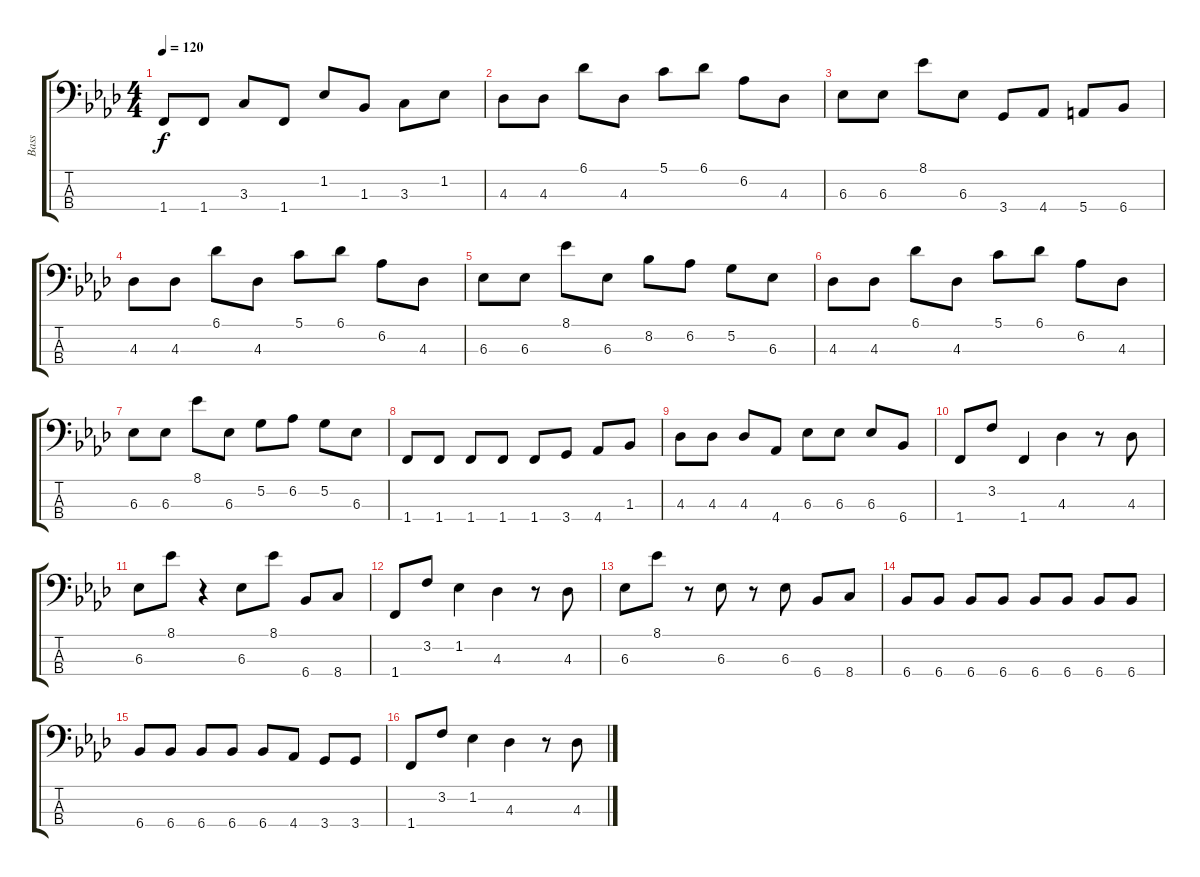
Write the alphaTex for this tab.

\track ("Bass" "Bass") {instrument fretlessbass}
\staff {score tabs}
\tuning (G2 D2 A1 E1) {hide}
\ts (4 4)
\tempo 120
\clef f4
\ks ab
1.4.8{dy f} 1.4.8 3.3.8 1.4.8 1.2.8 1.3.8 3.3.8 1.2.8 |
4.3.8 4.3.8 6.1.8 4.3.8 5.1.8 6.1.8 6.2.8 4.3.8 |
6.3.8 6.3.8 8.1.8 6.3.8 3.4.8 4.4.8 5.4.8 6.4.8 |
4.3.8 4.3.8 6.1.8 4.3.8 5.1.8 6.1.8 6.2.8 4.3.8 |
6.3.8 6.3.8 8.1.8 6.3.8 8.2.8 6.2.8 5.2.8 6.3.8 |
4.3.8 4.3.8 6.1.8 4.3.8 5.1.8 6.1.8 6.2.8 4.3.8 |
6.3.8 6.3.8 8.1.8 6.3.8 5.2.8 6.2.8 5.2.8 6.3.8 |
1.4.8 1.4.8 1.4.8 1.4.8 1.4.8 3.4.8 4.4.8 1.3.8 |
4.3.8 4.3.8 4.3.8 4.4.8 6.3.8 6.3.8 6.3.8 6.4.8 |
1.4.8 3.2.8 1.4.4 4.3.4 r.8 4.3.8 |
6.3.8 8.1.8 r.4 6.3.8 8.1.8 6.4.8 8.4.8 |
1.4.8 3.2.8 1.2.4 4.3.4 r.8 4.3.8 |
6.3.8 8.1.8 r.8 6.3.8 r.8 6.3.8 6.4.8 8.4.8 |
6.4.8 6.4.8 6.4.8 6.4.8 6.4.8 6.4.8 6.4.8 6.4.8 |
6.4.8 6.4.8 6.4.8 6.4.8 6.4.8 4.4.8 3.4.8 3.4.8 |
1.4.8 3.2.8 1.2.4 4.3.4 r.8 4.3.8
